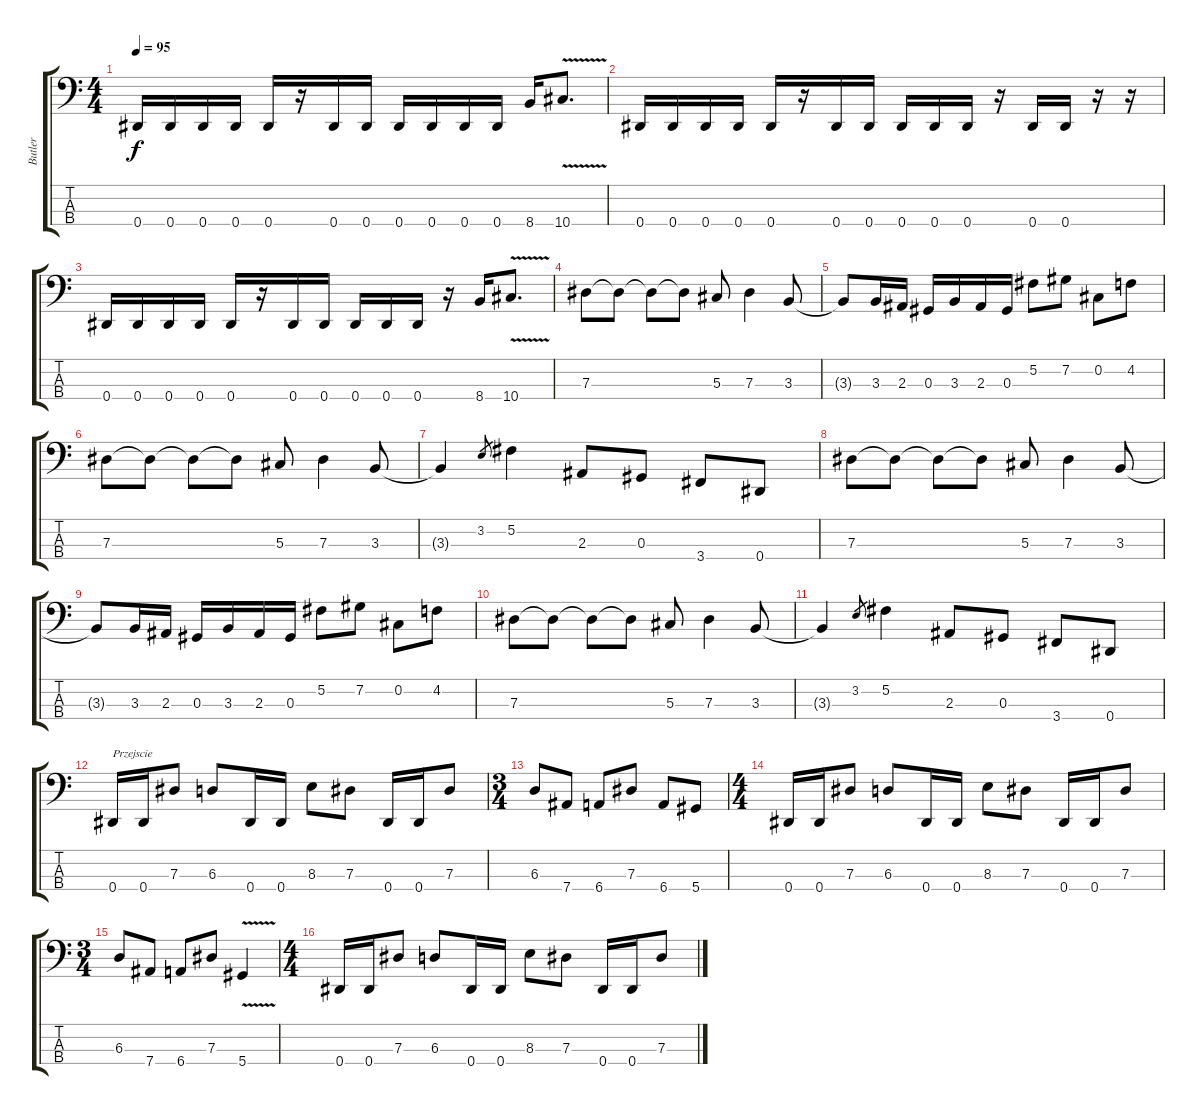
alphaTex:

\track ("Butler" "Butler") {instrument electricbassfinger}
\staff {score tabs}
\tuning (Gb2 Db2 Ab1 Eb1) {hide}
\ts (4 4)
\tempo 95
\clef f4
\ks c
0.4.16{dy f} 0.4.16 0.4.16 0.4.16 0.4.16 r.16 0.4.16 0.4.16 0.4.16 0.4.16 0.4.16 0.4.16 8.4.16 10.4{v}.8{d} |
0.4.16 0.4.16 0.4.16 0.4.16 0.4.16 r.16 0.4.16 0.4.16 0.4.16 0.4.16 0.4.16 r.16 0.4.16 0.4.16 r.16 r.16 |
0.4.16 0.4.16 0.4.16 0.4.16 0.4.16 r.16 0.4.16 0.4.16 0.4.16 0.4.16 0.4.16 r.16 8.4.16 10.4{v}.8{d} |
7.3.8 7.3{t}.8 7.3{t}.8 7.3{t}.8 5.3.8 7.3.4 3.3.8 |
3.3{t}.8 3.3.16 2.3.16 0.3.16 3.3.16 2.3.16 0.3.16 5.2.8 7.2.8 0.2.8 4.2.8 |
7.3.8 7.3{t}.8 7.3{t}.8 7.3{t}.8 5.3.8 7.3.4 3.3.8 |
3.3{t}.4 3.2.8{gr} 5.2.4 2.3.8 0.3.8 3.4.8 0.4.8 |
7.3.8 7.3{t}.8 7.3{t}.8 7.3{t}.8 5.3.8 7.3.4 3.3.8 |
3.3{t}.8 3.3.16 2.3.16 0.3.16 3.3.16 2.3.16 0.3.16 5.2.8 7.2.8 0.2.8 4.2.8 |
7.3.8 7.3{t}.8 7.3{t}.8 7.3{t}.8 5.3.8 7.3.4 3.3.8 |
3.3{t}.4 3.2.8{gr} 5.2.4 2.3.8 0.3.8 3.4.8 0.4.8 |
0.4.16{txt "Przejscie"} 0.4.16 7.3.8 6.3.8 0.4.16 0.4.16 8.3.8 7.3.8 0.4.16 0.4.16 7.3.8 |
\ts (3 4)
6.3.8 7.4.8 6.4.8 7.3.8 6.4.8 5.4.8 |
\ts (4 4)
0.4.16 0.4.16 7.3.8 6.3.8 0.4.16 0.4.16 8.3.8 7.3.8 0.4.16 0.4.16 7.3.8 |
\ts (3 4)
6.3.8 7.4.8 6.4.8 7.3.8 5.4{v}.4 |
\ts (4 4)
0.4.16 0.4.16 7.3.8 6.3.8 0.4.16 0.4.16 8.3.8 7.3.8 0.4.16 0.4.16 7.3.8
